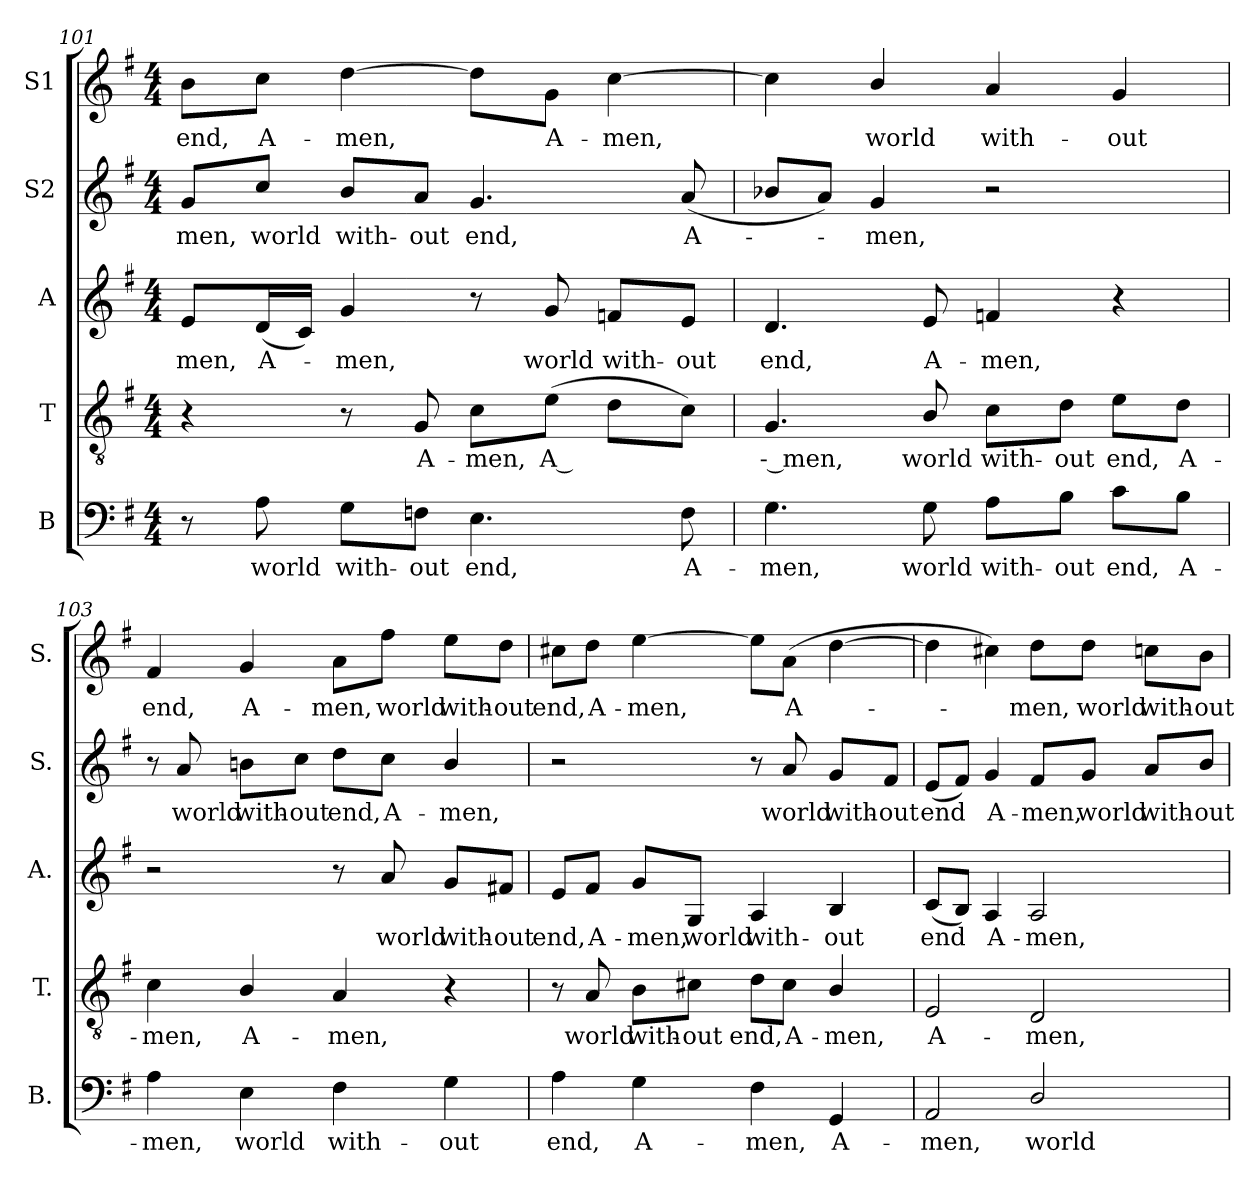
**kern	**text	**kern	**text	**kern	**text	**kern	**text	**kern	**text
*part5	*part5	*part4	*part4	*part3	*part3	*part2	*part2	*part1	*part1
*staff5	*staff5	*staff4	*staff4	*staff3	*staff3	*staff2	*staff2	*staff1	*staff1
*I"B	*	*I"T	*	*I"A	*	*I"S2	*	*I"S1	*
*I'B.	*	*I'T.	*	*I'A.	*	*I'S.	*	*I'S.	*
*clefF4	*	*clefGv2	*	*clefG2	*	*clefG2	*	*clefG2	*
*	*	*ITrd7c12	*	*	*	*	*	*	*
*k[f#]	*	*k[f#]	*	*k[f#]	*	*k[f#]	*	*k[f#]	*
*G:	*	*G:	*	*G:	*	*G:	*	*G:	*
*M4/4	*	*M4/4	*	*M4/4	*	*M4/4	*	*M4/4	*
=101	=101	=101	=101	=101	=101	=101	=101	=101	=101
!	!	!	!	!	!LO:LY:b:color=#000000	!	!	!	!
!	!	!	!	!	!	!	!LO:LY:b:color=#000000	!	!
!	!	!	!	!	!	!	!	!	!LO:LY:b:color=#000000
8r	.	4r	.	8ei/L	-men,	8gi/L	-men,	8bi\L	end,
!	!LO:LY:b:color=#000000	!	!	!	!	!	!	!	!
!	!	!	!	!	!LO:LY:b:color=#000000	!	!	!	!
!	!	!	!	!	!	!	!LO:LY:b:color=#000000	!	!
!	!	!	!	!	!	!	!	!	!LO:LY:b:color=#000000
8Ai\	world	.	.	(16di/L	A-	8cci/J	world	8cci\J	A-
.	.	.	.	16ci/JJ)	.	.	.	.	.
!	!LO:LY:b:color=#000000	!	!	!	!	!	!	!	!
!	!	!	!	!	!LO:LY:b:color=#000000	!	!	!	!
!	!	!	!	!	!	!	!LO:LY:b:color=#000000	!	!
!	!	!	!	!	!	!	!	!	!LO:LY:b:color=#000000
8Gi\L	with-	8r	.	4gi/	-men,	8bi/L	with-	[4ddi\	-men,
!	!LO:LY:b:color=#000000	!	!	!	!	!	!	!	!
!	!	!	!LO:LY:b:color=#000000	!	!	!	!	!	!
!	!	!	!	!	!	!	!LO:LY:b:color=#000000	!	!
8Fni\J	-out	8GGi/	A-	.	.	8ai/J	-out	.	.
!	!LO:LY:b:color=#000000	!	!	!	!	!	!	!	!
!	!	!	!LO:LY:b:color=#000000	!	!	!	!	!	!
!	!	!	!	!	!	!	!LO:LY:b:color=#000000	!	!
4.Ei\	end,	8Ci\L	-men,	8r	.	4.gi/	end,	8ddi\L]	.
!	!	!	!LO:LY:b:color=#000000	!	!	!	!	!	!
!	!	!	!	!	!LO:LY:b:color=#000000	!	!	!	!
!	!	!	!	!	!	!	!	!	!LO:LY:b:color=#000000
.	.	(8Ei\J	A --	8gi/	world	.	.	8gi\J	A-
!	!	!	!	!	!LO:LY:b:color=#000000	!	!	!	!
!	!	!	!	!	!	!	!	!	!LO:LY:b:color=#000000
.	.	8Di\L	.	8fni/L	with-	.	.	[4cci\	-men,
!	!LO:LY:b:color=#000000	!	!	!	!	!	!	!	!
!	!	!	!	!	!LO:LY:b:color=#000000	!	!	!	!
!	!	!	!	!	!	!	!LO:LY:b:color=#000000	!	!
8Fi\	A-	8Ci\J)	.	8ei/J	-out	(8ai/	A-	.	.
=102	=102	=102	=102	=102	=102	=102	=102	=102	=102
!	!LO:LY:b:color=#000000	!	!	!	!	!	!	!	!
!	!	!	!LO:LY:b:color=#000000	!	!	!	!	!	!
!	!	!	!	!	!LO:LY:b:color=#000000	!	!	!	!
4.Gi\	-men,	4.GGi/	-- men,	4.di/	end,	8b-Xi/L	.	4cci\]	.
.	.	.	.	.	.	8ai/J)	.	.	.
!	!	!	!	!	!	!	!LO:LY:b:color=#000000	!	!
!	!	!	!	!	!	!	!	!	!LO:LY:b:color=#000000
.	.	.	.	.	.	4gi/	-men,	4bi/	world
!	!LO:LY:b:color=#000000	!	!	!	!	!	!	!	!
!	!	!	!LO:LY:b:color=#000000	!	!	!	!	!	!
!	!	!	!	!	!LO:LY:b:color=#000000	!	!	!	!
8Gi\	world	8BBi/	world	8ei/	A-	.	.	.	.
!	!LO:LY:b:color=#000000	!	!	!	!	!	!	!	!
!	!	!	!LO:LY:b:color=#000000	!	!	!	!	!	!
!	!	!	!	!	!LO:LY:b:color=#000000	!	!	!	!
!	!	!	!	!	!	!	!	!	!LO:LY:b:color=#000000
8Ai\L	with-	8Ci\L	with-	4fni/	-men,	2r	.	4ai/	with-
!	!LO:LY:b:color=#000000	!	!	!	!	!	!	!	!
!	!	!	!LO:LY:b:color=#000000	!	!	!	!	!	!
8Bi\J	-out	8Di\J	-out	.	.	.	.	.	.
!	!LO:LY:b:color=#000000	!	!	!	!	!	!	!	!
!	!	!	!LO:LY:b:color=#000000	!	!	!	!	!	!
!	!	!	!	!	!	!	!	!	!LO:LY:b:color=#000000
8ci\L	end,	8Ei\L	end,	4r	.	.	.	4gi/	-out
!	!LO:LY:b:color=#000000	!	!	!	!	!	!	!	!
!	!	!	!LO:LY:b:color=#000000	!	!	!	!	!	!
8Bi\J	A-	8Di\J	A-	.	.	.	.	.	.
!!LO:LB:g=z
=103	=103	=103	=103	=103	=103	=103	=103	=103	=103
!	!LO:LY:b:color=#000000	!	!	!	!	!	!	!	!
!	!	!	!LO:LY:b:color=#000000	!	!	!	!	!	!
!	!	!	!	!	!	!	!	!	!LO:LY:b:color=#000000
4Ai\	-men,	4Ci\	-men,	2r	.	8r	.	4f#i/	end,
!	!	!	!	!	!	!	!LO:LY:b:color=#000000	!	!
.	.	.	.	.	.	8ai/	world	.	.
!	!LO:LY:b:color=#000000	!	!	!	!	!	!	!	!
!	!	!	!LO:LY:b:color=#000000	!	!	!	!	!	!
!	!	!	!	!	!	!	!LO:LY:b:color=#000000	!	!
!	!	!	!	!	!	!	!	!	!LO:LY:b:color=#000000
4Ei\	world	4BBi/	A-	.	.	8bni\L	with-	4gi/	A-
!	!	!	!	!	!	!	!LO:LY:b:color=#000000	!	!
.	.	.	.	.	.	8cci\J	-out	.	.
!	!LO:LY:b:color=#000000	!	!	!	!	!	!	!	!
!	!	!	!LO:LY:b:color=#000000	!	!	!	!	!	!
!	!	!	!	!	!	!	!LO:LY:b:color=#000000	!	!
!	!	!	!	!	!	!	!	!	!LO:LY:b:color=#000000
4F#i\	with-	4AAi/	-men,	8r	.	8ddi\L	end,	8ai\L	-men,
!	!	!	!	!	!LO:LY:b:color=#000000	!	!	!	!
!	!	!	!	!	!	!	!LO:LY:b:color=#000000	!	!
!	!	!	!	!	!	!	!	!	!LO:LY:b:color=#000000
.	.	.	.	8ai/	world	8cci\J	A-	8ff#i\J	world
!	!LO:LY:b:color=#000000	!	!	!	!	!	!	!	!
!	!	!	!	!	!LO:LY:b:color=#000000	!	!	!	!
!	!	!	!	!	!	!	!LO:LY:b:color=#000000	!	!
!	!	!	!	!	!	!	!	!	!LO:LY:b:color=#000000
4Gi\	-out	4r	.	8gi/L	with-	4bi/	-men,	8eei\L	with-
!	!	!	!	!	!LO:LY:b:color=#000000	!	!	!	!
!	!	!	!	!	!	!	!	!	!LO:LY:b:color=#000000
.	.	.	.	8f#Xi/J	-out	.	.	8ddi\J	-out
=104	=104	=104	=104	=104	=104	=104	=104	=104	=104
!	!LO:LY:b:color=#000000	!	!	!	!	!	!	!	!
!	!	!	!	!	!LO:LY:b:color=#000000	!	!	!	!
!	!	!	!	!	!	!	!	!	!LO:LY:b:color=#000000
4Ai\	end,	8r	.	8ei/L	end,	2r	.	8cc#Xi\L	end,
!	!	!	!LO:LY:b:color=#000000	!	!	!	!	!	!
!	!	!	!	!	!LO:LY:b:color=#000000	!	!	!	!
!	!	!	!	!	!	!	!	!	!LO:LY:b:color=#000000
.	.	8AAi/	world	8f#i/J	A-	.	.	8ddi\J	A-
!	!LO:LY:b:color=#000000	!	!	!	!	!	!	!	!
!	!	!	!LO:LY:b:color=#000000	!	!	!	!	!	!
!	!	!	!	!	!LO:LY:b:color=#000000	!	!	!	!
!	!	!	!	!	!	!	!	!	!LO:LY:b:color=#000000
4Gi\	A-	8BBi\L	with-	8gi/L	-men,	.	.	[4eei\	-men,
!	!	!	!LO:LY:b:color=#000000	!	!	!	!	!	!
!	!	!	!	!	!LO:LY:b:color=#000000	!	!	!	!
.	.	8C#Xi\J	-out	8Gi/J	world	.	.	.	.
!	!LO:LY:b:color=#000000	!	!	!	!	!	!	!	!
!	!	!	!LO:LY:b:color=#000000	!	!	!	!	!	!
!	!	!	!	!	!LO:LY:b:color=#000000	!	!	!	!
4F#i\	-men,	8Di\L	end,	4Ai/	with-	8r	.	8eei\L]	.
!	!	!	!LO:LY:b:color=#000000	!	!	!	!	!	!
!	!	!	!	!	!	!	!LO:LY:b:color=#000000	!	!
!	!	!	!	!	!	!	!	!	!LO:LY:b:color=#000000
.	.	8C#i\J	A-	.	.	8ai/	world	(8ai\J	A-
!	!LO:LY:b:color=#000000	!	!	!	!	!	!	!	!
!	!	!	!LO:LY:b:color=#000000	!	!	!	!	!	!
!	!	!	!	!	!LO:LY:b:color=#000000	!	!	!	!
!	!	!	!	!	!	!	!LO:LY:b:color=#000000	!	!
4GGi/	A-	4BBi/	-men,	4Bi/	-out	8gi/L	with-	[4ddi\	.
!	!	!	!	!	!	!	!LO:LY:b:color=#000000	!	!
.	.	.	.	.	.	8f#i/J	-out	.	.
=105	=105	=105	=105	=105	=105	=105	=105	=105	=105
!	!LO:LY:b:color=#000000	!	!	!	!	!	!	!	!
!	!	!	!LO:LY:b:color=#000000	!	!	!	!	!	!
!	!	!	!	!	!LO:LY:b:color=#000000	!	!	!	!
!	!	!	!	!	!	!	!LO:LY:b:color=#000000	!	!
2AAi/	-men,	2EEi/	A-	(8ci/L	end	(8ei/L	end	4ddi\]	.
.	.	.	.	8Bi/J)	.	8f#i/J)	.	.	.
!	!	!	!	!	!LO:LY:b:color=#000000	!	!	!	!
!	!	!	!	!	!	!	!LO:LY:b:color=#000000	!	!
.	.	.	.	4Ai/	A-	4gi/	A-	4cc#Xi\)	.
!	!LO:LY:b:color=#000000	!	!	!	!	!	!	!	!
!	!	!	!LO:LY:b:color=#000000	!	!	!	!	!	!
!	!	!	!	!	!LO:LY:b:color=#000000	!	!	!	!
!	!	!	!	!	!	!	!LO:LY:b:color=#000000	!	!
!	!	!	!	!	!	!	!	!	!LO:LY:b:color=#000000
2Di/	world	2DDi/	-men,	2Ai/	-men,	8f#i/L	-men,	8ddi\L	-men,
!	!	!	!	!	!	!	!LO:LY:b:color=#000000	!	!
!	!	!	!	!	!	!	!	!	!LO:LY:b:color=#000000
.	.	.	.	.	.	8gi/J	world	8ddi\J	world
!	!	!	!	!	!	!	!LO:LY:b:color=#000000	!	!
!	!	!	!	!	!	!	!	!	!LO:LY:b:color=#000000
.	.	.	.	.	.	8ai/L	with-	8ccni\L	with-
!	!	!	!	!	!	!	!LO:LY:b:color=#000000	!	!
!	!	!	!	!	!	!	!	!	!LO:LY:b:color=#000000
.	.	.	.	.	.	8bi/J	-out	8bi\J	-out
=	=	=	=	=	=	=	=	=	=
*-	*-	*-	*-	*-	*-	*-	*-	*-	*-
